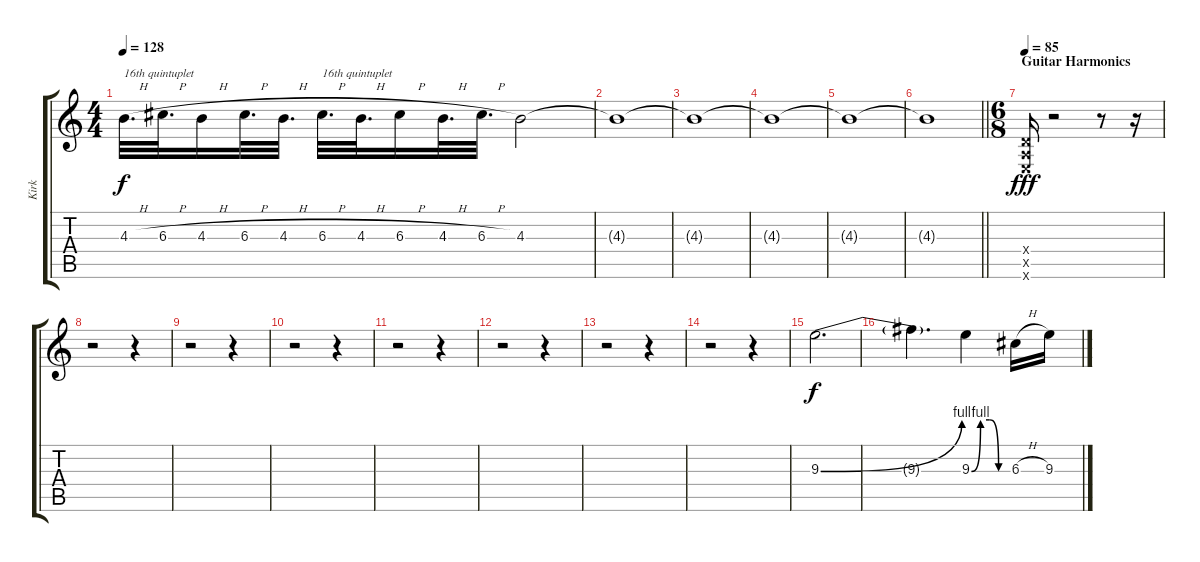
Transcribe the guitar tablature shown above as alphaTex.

\track ("Kirk" "Kirk") {instrument distortionguitar}
\staff {score tabs}
\tuning (E4 B3 G3 D3 A2 E2) {hide}
\ts (4 4)
\tempo 128
\clef g2
\ks c
4.3{h}.32{d txt "16th quintuplet" dy f} 6.3{h}.32{d} 4.3{h}.16 6.3{h}.32{d} 4.3{h}.32{d} 6.3{h}.32{d txt "16th quintuplet"} 4.3{h}.32{d} 6.3{h}.16 4.3{h}.32{d} 6.3{h}.32{d} 4.3.2 |
4.3{t}.1{volume 0} |
4.3{t}.1 |
4.3{t}.1 |
4.3{t}.1 |
\barLineRight lightlight
4.3{t}.1 |
\ts (6 8)
\section ("" "Guitar Harmonics")
\tempo 85
(0.4{x} 0.5{x} 0.6{x}).16{dy fff volume 12} r.2 r.8 r.16 |
r.2 r.4 |
r.2 r.4 |
r.2 r.4 |
r.2 r.4 |
r.2 r.4 |
r.2 r.4 |
r.2 r.4 |
9.3{be (bend 0 0 60 4)}.2{d dy f} |
9.3{t}.4{d} 9.3{be (custom 0 0 15 4 30 4 45 0 60 0)}.4 6.3{h}.16 9.3.16
